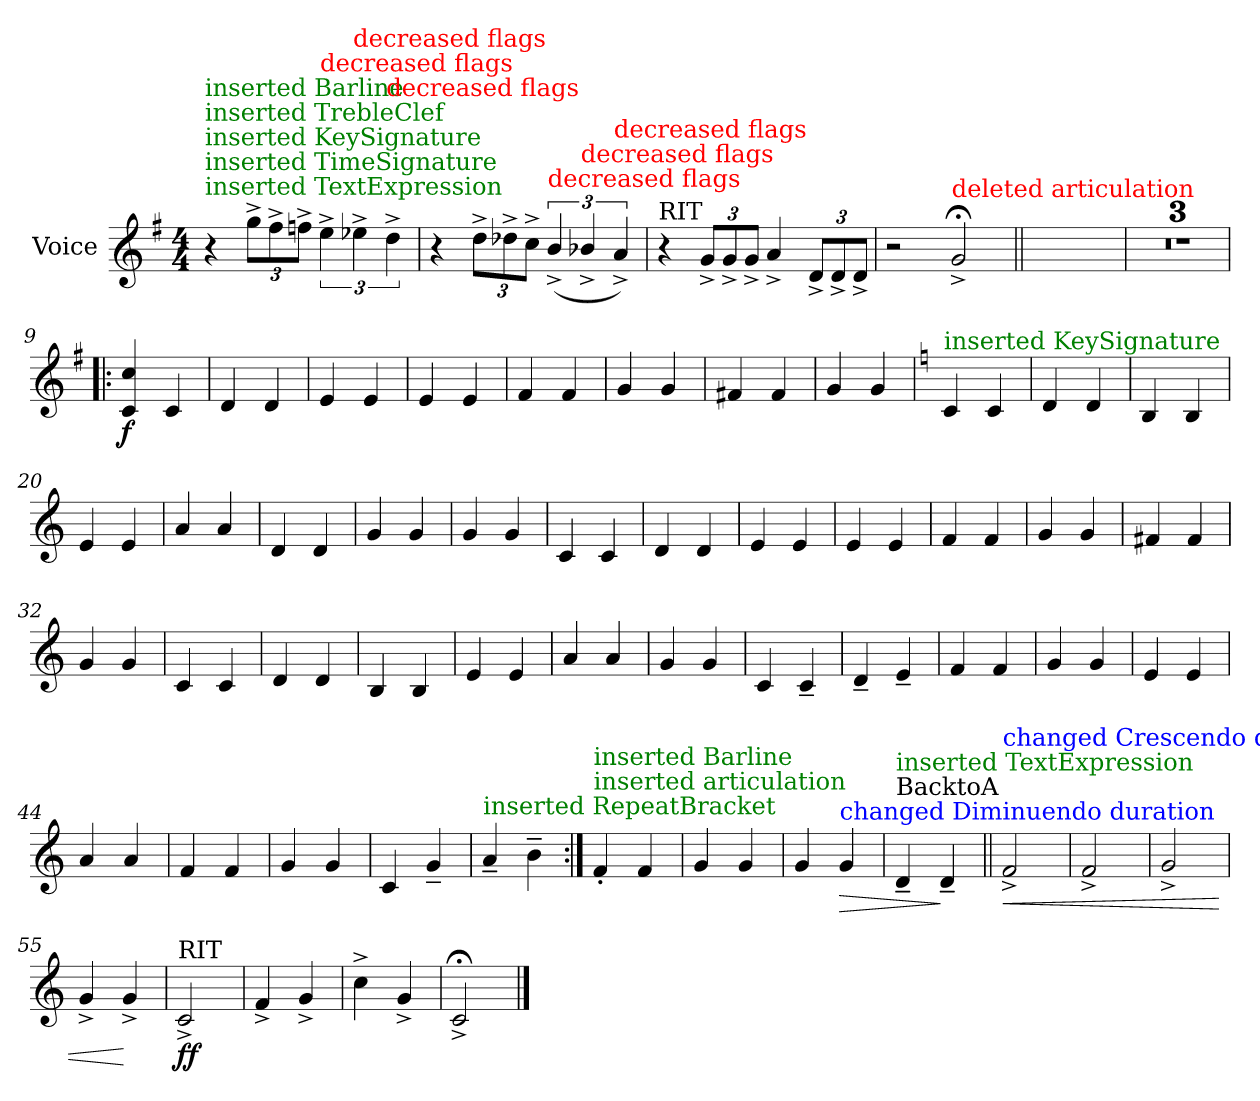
**kern	**dynam
*part1	*part1
*staff1	*staff1
*I"Voice	*
*I'Voice	*
*clefG2	*
*k[f#]	*
*M4/4	*
=1	=1
!LO:TX:color=#008000:t=inserted TextExpression	!
!LO:TX:color=#008000:t=inserted TimeSignature	!
!LO:TX:color=#008000:t=inserted KeySignature	!
!LO:TX:color=#008000:t=inserted TrebleClef	!
!LO:TX:color=#008000:t=inserted Barline	!
4r	.
12gg^>\L	.
12ff#^>\	.
12ffn^>\J	.
!LO:TX:color=#FF0000:t=decreased flags	!
6ee^>i\	.
!LO:TX:color=#FF0000:t=decreased flags	!
6ee-X^>i\	.
!LO:TX:color=#FF0000:t=decreased flags	!
6dd^>i\	.
=2	=2
4r	.
12dd^>\L	.
12dd-X^>\	.
12cc^>\J	.
!LO:TX:color=#FF0000:t=decreased flags	!
(>6b^<i/	.
!LO:TX:color=#FF0000:t=decreased flags	!
6b-X^<i/	.
!LO:TX:color=#FF0000:t=decreased flags	!
6a^<i/)	.
=3	=3
!LO:TX:a:t=RIT	!
4r	.
12g^</L	.
12g^</	.
12g^</J	.
4a^</	.
12d^</L	.
12d^</	.
12d^</J	.
!!LO:LB:g=z
=4	=4
2r	.
!LO:TX:color=#FF0000:t=deleted articulation	!
2g;<^<i/	.
=5||	=5||
1ryy	.
=6!|	=6!|
1ryy	.
=7	=7
1ryy	.
=8	=8
1ryy	.
=9!|:	=9!|:
!	!LO:DY:b
4c/ 4cc/	f
4c/	.
=10	=10
4d/	.
4d/	.
=11	=11
4e/	.
4e/	.
=12	=12
4e/	.
4e/	.
=13	=13
4f#/	.
4f#/	.
=14	=14
4g/	.
4g/	.
=15	=15
4f#X/	.
4f#/	.
=16	=16
4g/	.
4g/	.
!!LO:LB:g=z
=17	=17
*k[]	*
!LO:TX:color=#008000:t=inserted KeySignature	!
4c/	.
4c/	.
=18	=18
4d/	.
4d/	.
=19	=19
4B/	.
4B/	.
=20	=20
4e/	.
4e/	.
=21	=21
4a/	.
4a/	.
=22	=22
4d/	.
4d/	.
=23	=23
4g/	.
4g/	.
=24	=24
4g/	.
4g/	.
=25	=25
4c/	.
4c/	.
=26	=26
4d/	.
4d/	.
=27	=27
4e/	.
4e/	.
=28	=28
4e/	.
4e/	.
=29	=29
4f/	.
4f/	.
=30	=30
4g/	.
4g/	.
!!LO:LB:g=z
=31	=31
4f#X/	.
4f#/	.
=32	=32
4g/	.
4g/	.
=33	=33
4c/	.
4c/	.
=34	=34
4d/	.
4d/	.
=35	=35
4B/	.
4B/	.
=36	=36
4e/	.
4e/	.
=37	=37
4a/	.
4a/	.
=38	=38
4g/	.
4g/	.
=39	=39
4c/	.
4c~</	.
=40	=40
4d~</	.
4e~</	.
=41	=41
4f/	.
4f/	.
=42	=42
4g/	.
4g/	.
=43	=43
4e/	.
4e/	.
=44	=44
4a/	.
4a/	.
!!LO:LB:g=z
=45	=45
4f/	.
4f/	.
=46	=46
4g/	.
4g/	.
=47	=47
4c/	.
4g~</	.
=48	=48
!LO:TX:color=#008000:t=inserted RepeatBracket	!
4a~</	.
4b~>\	.
=48X4848:|!	=48X4848:|!
!LO:TX:color=#008000:t=inserted articulation	!
!LO:TX:color=#008000:t=inserted Barline	!
4f'>j/	.
4f/	.
=49	=49
4g/	.
4g/	.
=50	=50
4g/	.
!LO:TX:color=#0000FF:t=changed Diminuendo duration	!
!	!LO:HP:b
4g/	>
=51	=51
!LO:TX:a:t=BacktoA	!
!LO:TX:color=#008000:t=inserted TextExpression	!
4d~</	.
4d~</	]
!!LO:LB:g=z
=52||	=52||
!LO:TX:color=#0000FF:t=changed Crescendo duration	!
!	!LO:HP:b
2f^</	<
=53	=53
2f^</	.
=54	=54
2g^</	.
=55	=55
4g^</	.
4g^</	[
=56	=56
!LO:TX:a:t=RIT	!
!	!LO:DY:b
2c^</	ff
=57	=57
4f^</	.
4g^</	.
=58	=58
4cc^>\	.
4g^</	.
=59	=59
2c;<^</	.
==	==
*-	*-
